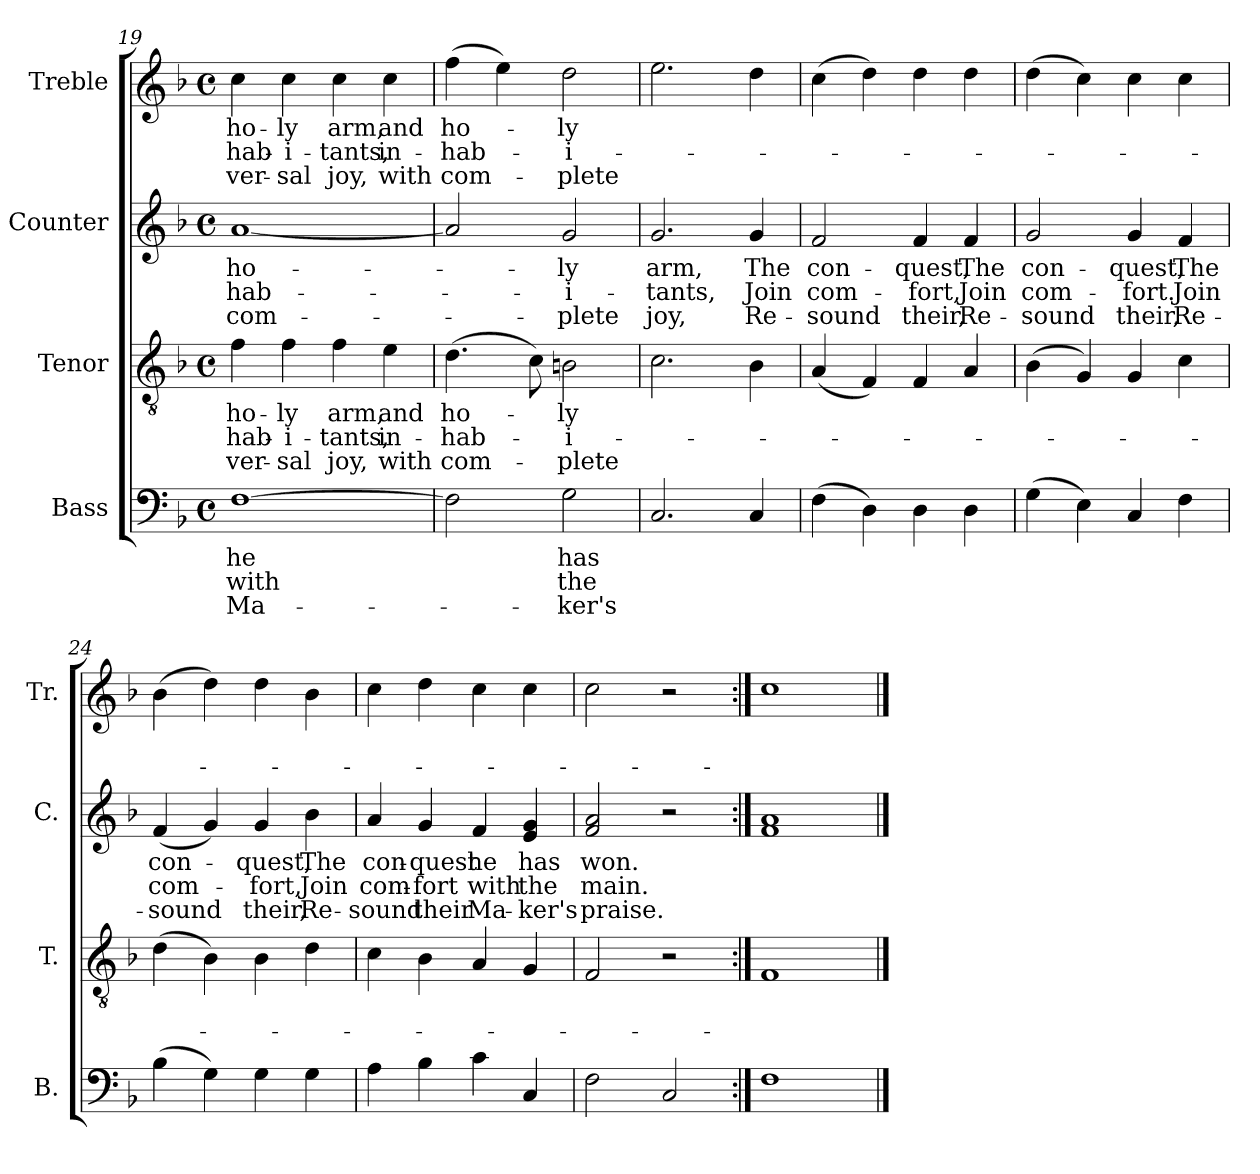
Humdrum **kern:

**kern	**text	**text	**text	**kern	**text	**text	**text	**kern	**text	**text	**text	**kern	**text	**text	**text
*part4	*part4	*part4	*part4	*part3	*part3	*part3	*part3	*part2	*part2	*part2	*part2	*part1	*part1	*part1	*part1
*staff4	*staff4	*staff4	*staff4	*staff3	*staff3	*staff3	*staff3	*staff2	*staff2	*staff2	*staff2	*staff1	*staff1	*staff1	*staff1
*I"Bass	*	*	*	*I"Tenor	*	*	*	*I"Counter	*	*	*	*I"Treble	*	*	*
*I'B.	*	*	*	*I'T.	*	*	*	*I'C.	*	*	*	*I'Tr.	*	*	*
*clefF4	*	*	*	*clefGv2	*	*	*	*clefG2	*	*	*	*clefG2	*	*	*
*k[b-]	*	*	*	*k[b-]	*	*	*	*k[b-]	*	*	*	*k[b-]	*	*	*
*M4/4	*	*	*	*M4/4	*	*	*	*M4/4	*	*	*	*M4/4	*	*	*
*met(c)	*	*	*	*met(c)	*	*	*	*met(c)	*	*	*	*met(c)	*	*	*
=19	=19	=19	=19	=19	=19	=19	=19	=19	=19	=19	=19	=19	=19	=19	=19
[1F	he	with	Ma-	4f\	ho-	-hab-	-ver-	[1a	ho-	-hab-	com-	4cc\	ho-	-hab-	-ver-
.	.	.	.	4f\	-ly	-i-	-sal	.	.	.	.	4cc\	-ly	-i-	-sal
.	.	.	.	4f\	arm,	-tants,	joy,	.	.	.	.	4cc\	arm,	-tants,	joy,
.	.	.	.	4e\	and	in-	with	.	.	.	.	4cc\	and	in-	with
=20	=20	=20	=20	=20	=20	=20	=20	=20	=20	=20	=20	=20	=20	=20	=20
2F\]	.	.	.	(4.d\	ho-	-hab-	com-	2a/]	.	.	.	(4ff\	ho-	-hab-	com-
.	.	.	.	.	.	.	.	.	.	.	.	4ee\)	.	.	.
.	.	.	.	8c\)	.	.	.	.	.	.	.	.	.	.	.
2G\	has	the	-ker's	2Bn\	-ly	-i-	-plete	2g/	-ly	-i-	-plete	2dd\	-ly	-i-	-plete
!!LO:PB:g=z
=21	=21	=21	=21	=21	=21	=21	=21	=21	=21	=21	=21	=21	=21	=21	=21
2.C/	.	.	.	2.c\	.	.	.	2.g/	arm,	-tants,	joy,	2.ee\	.	.	.
4C/	.	.	.	4B-\	.	.	.	4g/	The	Join	Re-	4dd\	.	.	.
=22	=22	=22	=22	=22	=22	=22	=22	=22	=22	=22	=22	=22	=22	=22	=22
(4F\	.	.	.	(4A/	.	.	.	2f/	con-	com-	-sound	(4cc\	.	.	.
4D\)	.	.	.	4F/)	.	.	.	.	.	.	.	4dd\)	.	.	.
4D\	.	.	.	4F/	.	.	.	4f/	-quest,	-fort,	their,	4dd\	.	.	.
4D\	.	.	.	4A/	.	.	.	4f/	The	Join	Re-	4dd\	.	.	.
=23	=23	=23	=23	=23	=23	=23	=23	=23	=23	=23	=23	=23	=23	=23	=23
(4G\	.	.	.	(4B-\	.	.	.	2g/	con-	com-	-sound	(4dd\	.	.	.
4E\)	.	.	.	4G/)	.	.	.	.	.	.	.	4cc\)	.	.	.
4C/	.	.	.	4G/	.	.	.	4g/	-quest,	-fort.	their,	4cc\	.	.	.
4F\	.	.	.	4c\	.	.	.	4f/	The	Join	Re-	4cc\	.	.	.
=24	=24	=24	=24	=24	=24	=24	=24	=24	=24	=24	=24	=24	=24	=24	=24
(4B-\	.	.	.	(4d\	.	.	.	(4f/	con-	com-	-sound	(4b-\	.	.	.
4G\)	.	.	.	4B-\)	.	.	.	4g/)	.	.	.	4dd\)	.	.	.
4G\	.	.	.	4B-\	.	.	.	4g/	-quest,	-fort,	their,	4dd\	.	.	.
4G\	.	.	.	4d\	.	.	.	4b-\	The	Join	Re-	4b-\	.	.	.
=25	=25	=25	=25	=25	=25	=25	=25	=25	=25	=25	=25	=25	=25	=25	=25
4A\	.	.	.	4c\	.	.	.	4a/	con-	com-	-sound	4cc\	.	.	.
4B-\	.	.	.	4B-\	.	.	.	4g/	-quest	-fort	their	4dd\	.	.	.
4c\	.	.	.	4A/	.	.	.	4f/	he	with	Ma-	4cc\	.	.	.
4C/	.	.	.	4G/	.	.	.	4e/ 4g/	has	the	-ker's	4cc\	.	.	.
=26	=26	=26	=26	=26	=26	=26	=26	=26	=26	=26	=26	=26	=26	=26	=26
2F\	.	.	.	2F/	.	.	.	2f/ 2a/	won.	main.	praise.	2cc\	.	.	.
2C/	.	.	.	2r	.	.	.	2r	.	.	.	2r	.	.	.
=27:|!	=27:|!	=27:|!	=27:|!	=27:|!	=27:|!	=27:|!	=27:|!	=27:|!	=27:|!	=27:|!	=27:|!	=27:|!	=27:|!	=27:|!	=27:|!
1F	.	.	.	1F	.	.	.	1f 1a	.	.	.	1cc	.	.	.
==	==	==	==	==	==	==	==	==	==	==	==	==	==	==	==
*-	*-	*-	*-	*-	*-	*-	*-	*-	*-	*-	*-	*-	*-	*-	*-
